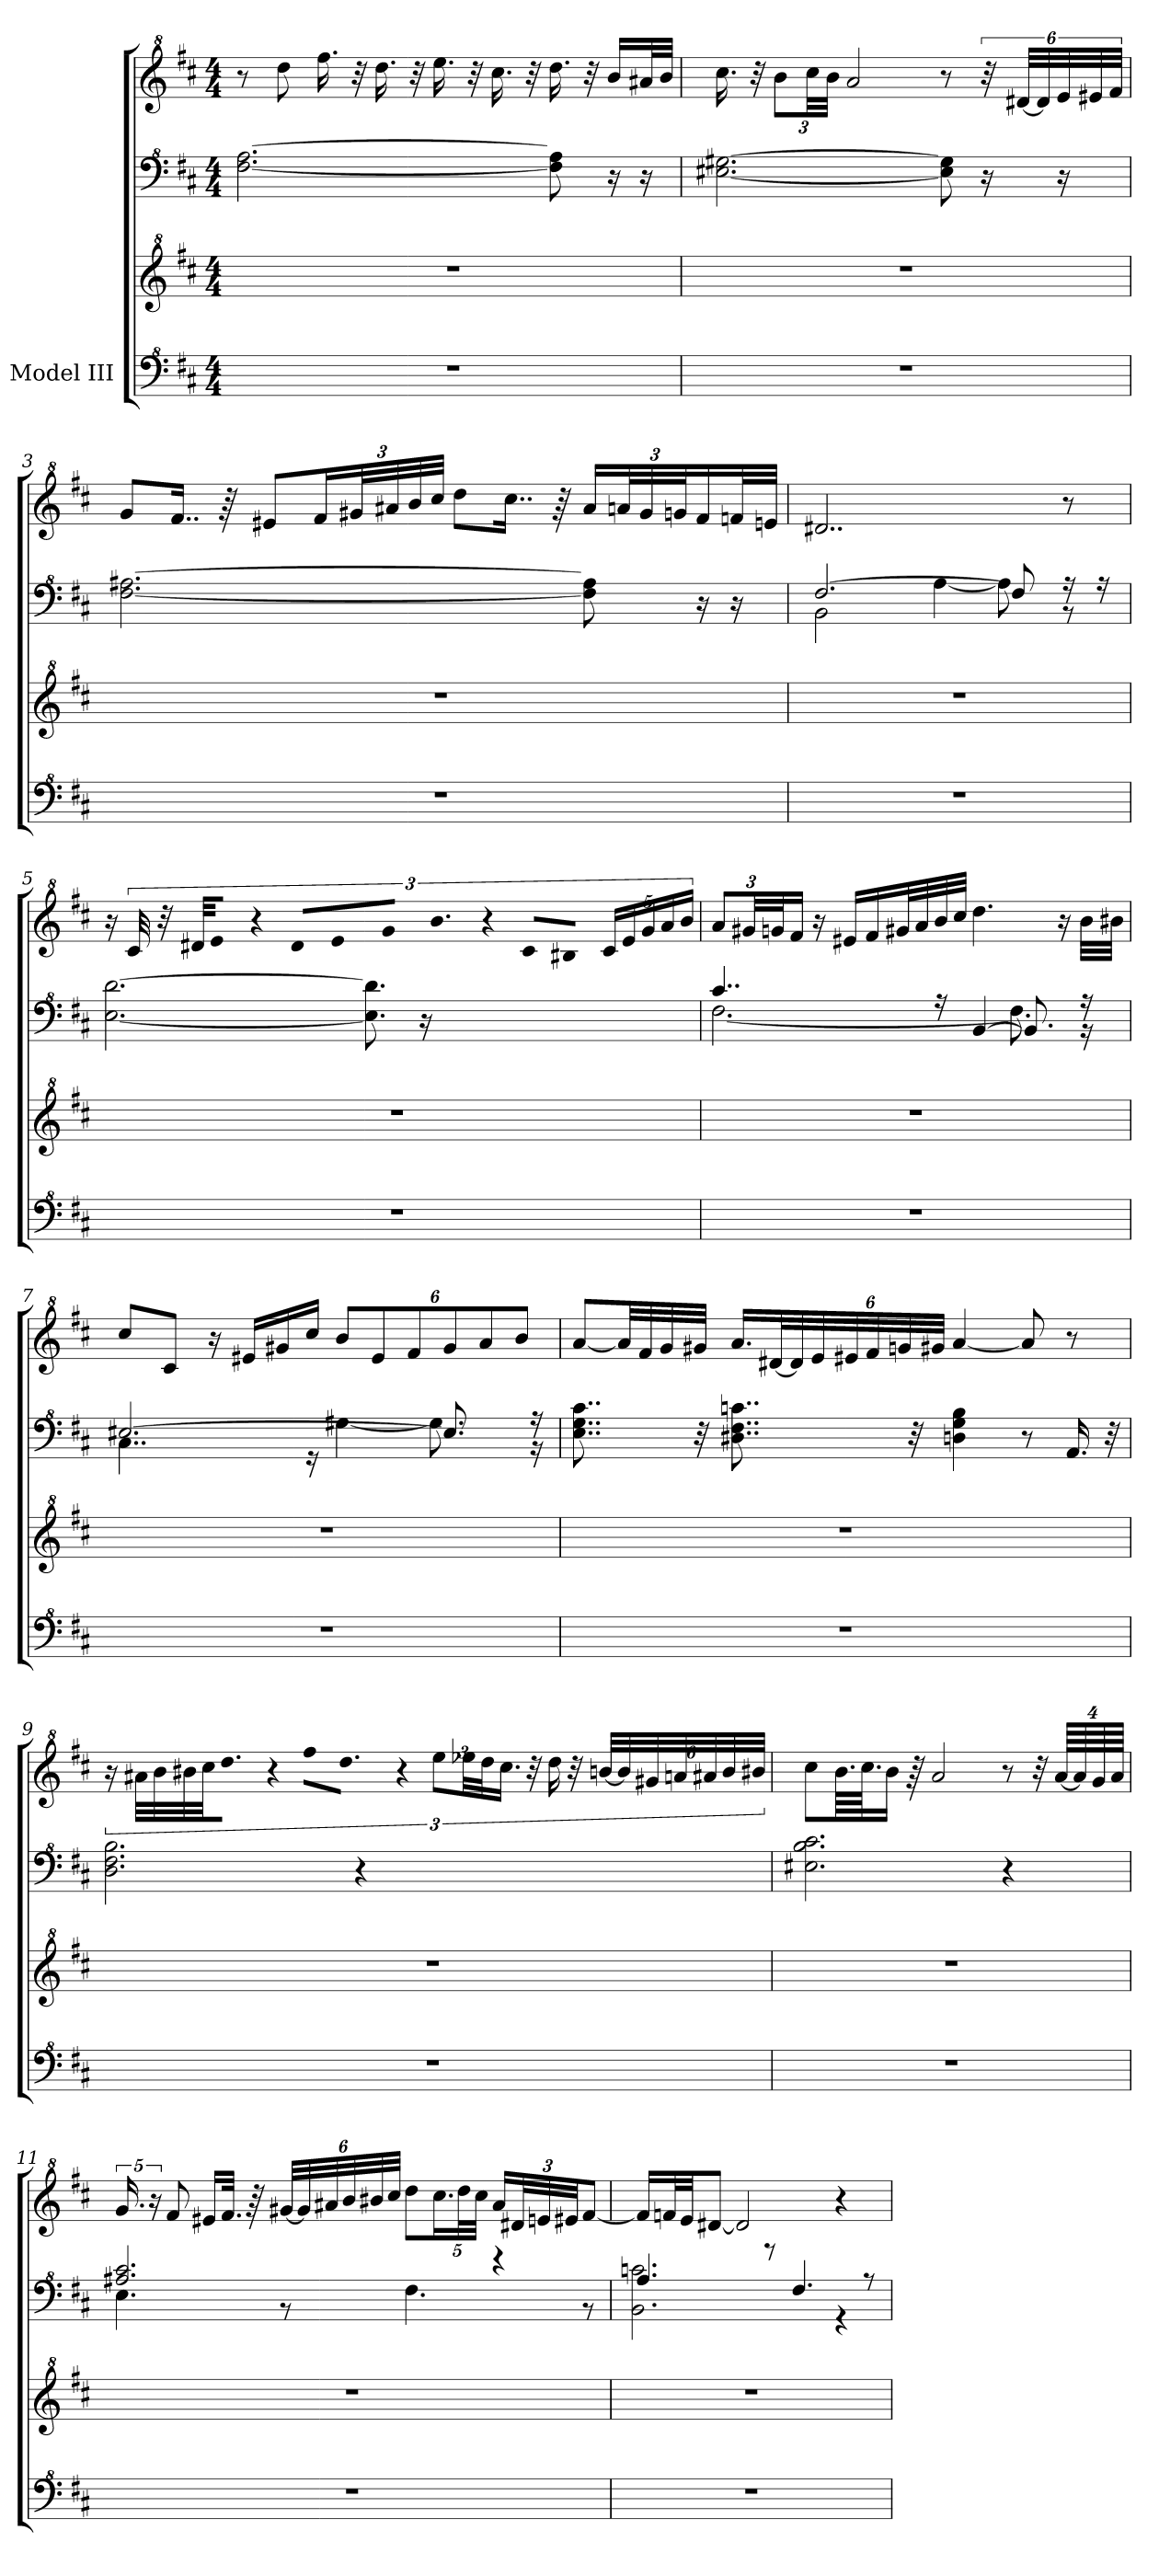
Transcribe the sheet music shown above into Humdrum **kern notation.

**kern	**kern	**kern	**kern
*part1	*part1	*part1	*part1
*staff4	*staff3	*staff2	*staff1
*I"Model III	*	*	*
*clefF^4	*clefG^2	*clefF^4	*clefG^2
*k[f#c#]	*k[f#c#]	*k[f#c#]	*k[f#c#]
*M4/4	*M4/4	*M4/4	*M4/4
*MM80	*MM80	*MM80	*MM80
=1	=1	=1	=1
1r	1r	[2.f#\ [2.a\	8r
*	*	*	*MM58
.	.	.	8ddd\
*	*	*	*MM90
.	.	.	16.fff#\
.	.	.	32r
*	*	*	*MM110
.	.	.	16.ddd\
.	.	.	32r
*	*	*	*MM116
.	.	.	16.eee\
.	.	.	32r
*	*	*	*MM128
.	.	.	16.ccc#\
.	.	.	32r
*	*	*	*MM104
.	.	8f#\] 8a\]	16.ddd\
.	.	.	32r
*	*	*	*MM80
.	.	16r	16bb/LL
.	.	16r	32aa#X/L
.	.	.	32bb/JJJ
=2	=2	=2	=2
*	*	*	*MM68
1r	1r	[2.e#X\ [2.g#X\	16.ccc#\
.	.	.	32r
*	*	*	*Xbrackettup
*	*	*	*MM80
.	.	.	12bb\L
.	.	.	48ccc#\LL
.	.	.	48bb\JJJ
.	.	.	2aa/
.	.	8e#\] 8g#\]	8r
*	*	*	*brackettup
*	*	*	*MM72
.	.	16r	48r
.	.	.	[48dd#X/LLL
.	.	.	48dd#/]
.	.	16r	48ee/
.	.	.	48ee#X/
.	.	.	48ff#/JJJ
!!LO:LB:g=z
=3	=3	=3	=3
*	*	*	*MM72
1r	1r	[2.f#\ [2.a#X\	8gg/L
*	*	*	*MM112
.	.	.	16..ff#/Jk
.	.	.	64r
*	*	*	*MM124
.	.	.	8ee#X/L
*	*	*	*Xbrackettup
*	*	*	*MM72
.	.	.	24ff#/L
.	.	.	48gg#X/L
*	*	*	*MM80
.	.	.	48aa#X/
.	.	.	48bb/
.	.	.	48ccc#/JJJ
.	.	.	8ddd\L
*	*	*	*MM108
.	.	.	16..ccc#\Jk
.	.	.	64r
*	*	*	*MM80
.	.	8f#\] 8a#\]	16aa#/LL
*	*	*	*MM66
.	.	.	48aan/L
.	.	.	48gg#/
.	.	.	48ggn/J
*	*	*	*MM60
.	.	16r	16ff#/
*	*	*	*MM58
.	.	16r	32ffn/L
.	.	.	32een/JJJ
=4	=4	=4	=4
*	*	*	*MM80
*	*	*^	*
1r	1r	[2.f#/	2B\	2..dd#X/
.	.	.	[4a\	.
.	.	8f#/]	8a\]	.
.	.	16r	8r	8r
.	.	16r	.	.
*	*	*v	*v	*
!!LO:LB:g=z
=5	=5	=5	=5
*	*	*	*MM72
1r	1r	[2.e\ [2.dd\	16r
*	*	*	*brackettup
.	.	.	48cc#/
.	.	.	48r
.	.	.	48dd#X/KKL
*	*	*	*MM84
.	.	.	8ee/J
.	.	.	16r
.	.	.	16dd#/LL
*	*	*	*MM96
.	.	.	16ee/
.	.	.	16gg/JJ
.	.	.	16.bb\
.	.	.	32r
*	*	*	*MM72
.	.	.	16cc#/LL
*	*	*	*MM96
.	.	.	16b#X/JJ
*	*	*	*Xbrackettup
.	.	8.e\] 8.dd\]	20cc#/LL
*	*	*	*MM104
.	.	.	20ee/
*	*	*	*MM112
.	.	.	20gg/
.	.	.	20aa/
.	.	16r	.
*	*	*	*MM80
.	.	.	20bb/JJ
=6	=6	=6	=6
*	*	*	*MM50
*	*	*^	*
1r	1r	4..cc#/	[2.f#\	12aa/L
*	*	*	*	*MM60
.	.	.	.	48gg#X/LL
.	.	.	.	48ggn/J
*	*	*	*	*MM80
.	.	.	.	16ff#/JJ
.	.	.	.	16r
*	*	*	*	*MM60
.	.	.	.	16ee#X/LL
*	*	*	*	*MM96
.	.	.	.	16ff#/
*	*	*	*	*MM80
.	.	.	.	32gg#X/L
*	*	*	*	*MM92
.	.	.	.	32aa/
.	.	16ra	.	32bb/
*	*	*	*	*MM68
.	.	.	.	32ccc#/JJJ
*	*	*	*	*MM80
.	.	[4B/	.	4.ddd\
.	.	8.B/]	8.f#\]	.
*	*	*	*	*MM40
.	.	.	.	16r
*	*	*	*	*MM96
.	.	16r	16r	32bb\LLL
.	.	.	.	32bb#X\JJJ
!!LO:PB:g=z
=7	=7	=7	=7	=7
*	*	*	*	*MM60
1r	1r	[2.e#X/	4..c#\	8ccc#/L
*	*	*	*	*MM80
.	.	.	.	8cc#/J
.	.	.	.	16r
*	*	*	*	*MM92
.	.	.	.	16ee#X/LL
*	*	*	*	*MM108
.	.	.	.	16gg#X/
*	*	*	*	*MM72
.	.	.	16r	16ccc#/JJ
*	*	*	*	*brackettup
.	.	.	[4g#X\	12bb/L
.	.	.	.	12ee#/
*	*	*	*	*MM96
.	.	.	.	12ff#/
*	*	*	*	*MM104
.	.	8.e#/]	8.g#\]	12gg#/
*	*	*	*	*MM112
.	.	.	.	12aa/
*	*	*	*	*MM80
.	.	.	.	12bb/J
.	.	16r	16r	.
*	*	*v	*v	*
=8	=8	=8	=8
1r	1r	8..e\ 8..g\ 8..cc#\	[8aa/L
.	.	.	32aa/LL]
*	*	*	*MM92
.	.	.	32ff#/
.	.	.	32gg/
.	.	32r	32gg#X/JJJ
*	*	*	*MM80
.	.	8..d#X\ 8..f#\ 8..ccn\	16.aa/LL
*	*	*	*MM72
.	.	.	[32dd#X/L
*	*	*	*Xbrackettup
.	.	.	48dd#/]
.	.	.	48ee/
.	.	.	48ee#X/
.	.	.	48ff#/
.	.	.	48ggn/
.	.	32r	.
.	.	.	48gg#X/JJJ
.	.	4dn\ 4g\ 4b\	[4aa/
*	*	*	*MM60
.	.	8r	8aa/]
.	.	16.A/	8r
.	.	32r	.
!!LO:LB:g=z
=9	=9	=9	=9
*	*	*	*brackettup
*	*	*	*MM72
1r	1r	2.d\ 2.f#\ 2.b\	24r
.	.	.	48aa#X\LLL
*	*	*	*MM80
.	.	.	48bb\
*	*	*	*MM84
.	.	.	48bb#X\
*	*	*	*MM88
.	.	.	48ccc#\J
.	.	.	16.ddd\JJ
.	.	.	32r
*	*	*	*MM92
.	.	.	8fff#\L
*	*	*	*MM104
.	.	.	16.ddd\Jk
.	.	.	32r
*	*	*	*Xbrackettup
*	*	*	*MM80
.	.	.	12eee\L
.	.	.	48eee-X\LL
.	.	.	48ddd\J
*	*	*	*MM112
.	.	.	16.ccc#\JJ
.	.	.	32r
.	.	4r	16ddd\
.	.	.	32r
.	.	.	[32bbn/LLL
*	*	*	*MM80
.	.	.	48bb/]
.	.	.	48gg#X/
.	.	.	48aan/
.	.	.	48aa#X/
*	*	*	*MM72
.	.	.	48bb/
*	*	*	*MM60
.	.	.	48bb#X/JJJ
=10	=10	=10	=10
*	*	*	*MM80
1r	1r	2.e#X\ 2.b\ 2.cc#\	8ccc#\L
.	.	.	64.bb\LLL
.	.	.	64.ccc#\JJ
.	.	.	16bb\JJ
.	.	.	64r
.	.	.	2aa/
.	.	4r	8r
.	.	.	32r
.	.	.	[128%3aa/LLL
.	.	.	128%3aa/]
.	.	.	128%3gg/
.	.	.	128%3aa/JJJ
!!LO:LB:g=z
=11	=11	=11	=11
*	*	*^	*
*	*	*	*	*brackettup
1r	1r	2.a#X/ 2.cc#/	4.e\	20.gg/
.	.	.	.	20r
.	.	.	.	8ff#/
.	.	.	.	16ee#X/LL
.	.	.	.	32.ff#/JJk
.	.	.	.	64r
*	*	*	*	*Xbrackettup
.	.	.	8r	[48gg#X/LLL
.	.	.	.	48gg#/]
.	.	.	.	48aa#X/
.	.	.	.	48bb/
.	.	.	.	48bb#X/
.	.	.	.	48ccc#/JJJ
.	.	.	4.f#\	8ddd\L
.	.	.	.	20.ccc#\L
.	.	.	.	40ddd\L
.	.	.	.	40ccc#\JJJ
.	.	4r	.	16aa#/LL
.	.	.	.	48dd#X/L
.	.	.	.	48een/
.	.	.	.	48ee#X/JJ
.	.	.	8r	[8ff#/J
=12	=12	=12	=12	=12
1r	1r	4.a/	2.B\ 2.ccn\	16ff#/LL]
.	.	.	.	32ffn/L
.	.	.	.	32ee/JJ
.	.	.	.	[8dd#X/J
.	.	.	.	2dd#/]
.	.	8r	.	.
.	.	4.f#/	.	.
.	.	.	4r	4r
.	.	8r	.	.
*	*	*v	*v	*
=	=	=	=
*-	*-	*-	*-
